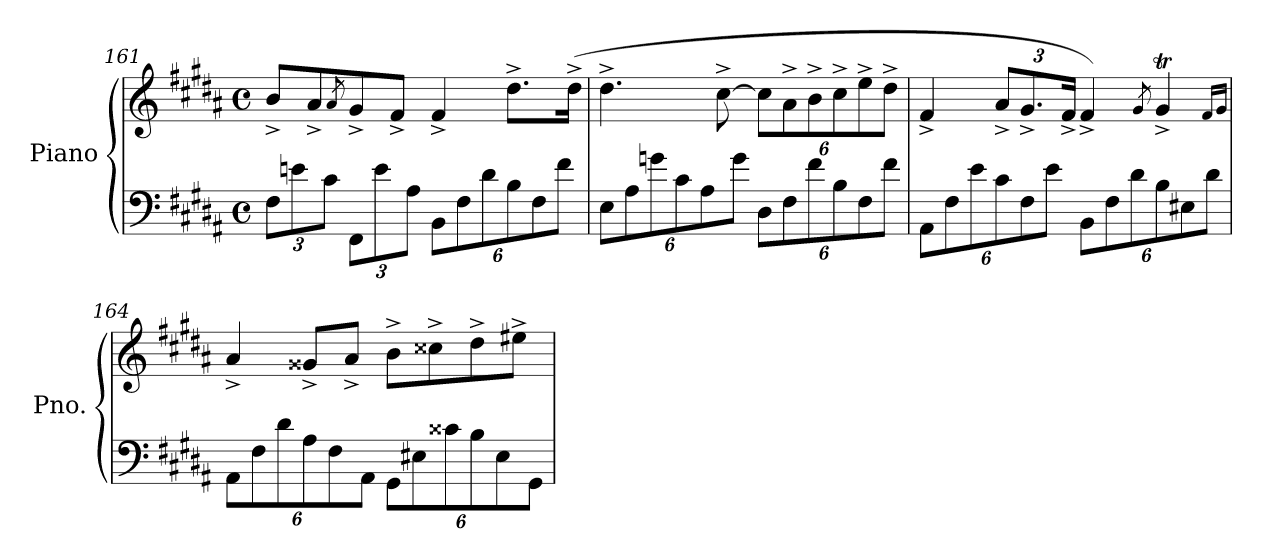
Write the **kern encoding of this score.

**kern	**kern
*part1	*part1
*staff2	*staff1
*I"Piano	*
*I'Pno.	*
*clefF4	*clefG2
*k[f#c#g#d#a#]	*k[f#c#g#d#a#]
*M4/4	*M4/4
*met(c)	*met(c)
*MM90	*MM90
*Xbrackettup	*
=161	=161
12F#\L	8b^/L
12en\	.
.	8a#^/
12c#\J	.
*	*MM80
.	8qa#/
12FF#\L	8g#^/
12e\	.
.	8f#^/J
12A#\J	.
*	*MM85
12BB\L	4f#^/
12F#\	.
12d#\	.
*	*MM90
12B\	8.dd#^\L
12F#\	.
12f#\J	.
.	(>16dd#^\Jk
!!LO:PB:g=z
=162	=162
*	*MM95
12E\L	4.dd#^\
12A#\	.
12gn\	.
12c#\	.
12A#\	.
.	[8cc#^\
12g\J	.
*	*Xbrackettup
12D#\L	12cc#\L]
12F#\	12a#^\
12f#\	12b^\
12B\	12cc#^\
12F#\	12ee^\
12f#\J	12dd#^\J
=163	=163
12AA#\L	4f#^/
12F#\	.
12e\	.
12c#\	12a#^/L
12F#\	12.g#^/
12e\J	.
.	24f#^/Jk
*	*MM90
12BB\L	4f#^/)
12F#\	.
12d#\	.
.	8qg#/
12B\	4g#T^/
12E#X\	.
12d#\J	.
.	16qf#/LL
.	16qg#/JJ
=164	=164
*	*MM85
12AA#\L	4a#^/
12F#\	.
12d#\	.
12A#\	8g##X^/L
12F#\	.
.	8a#^/J
12AA#\J	.
*	*MM80
12GG#\L	8b^\L
12E#X\	.
.	8cc##X^\
12c##X\	.
12B\	8dd#^\
12E#\	.
.	8ee#X^\J
12GG#\J	.
=	=
*-	*-
